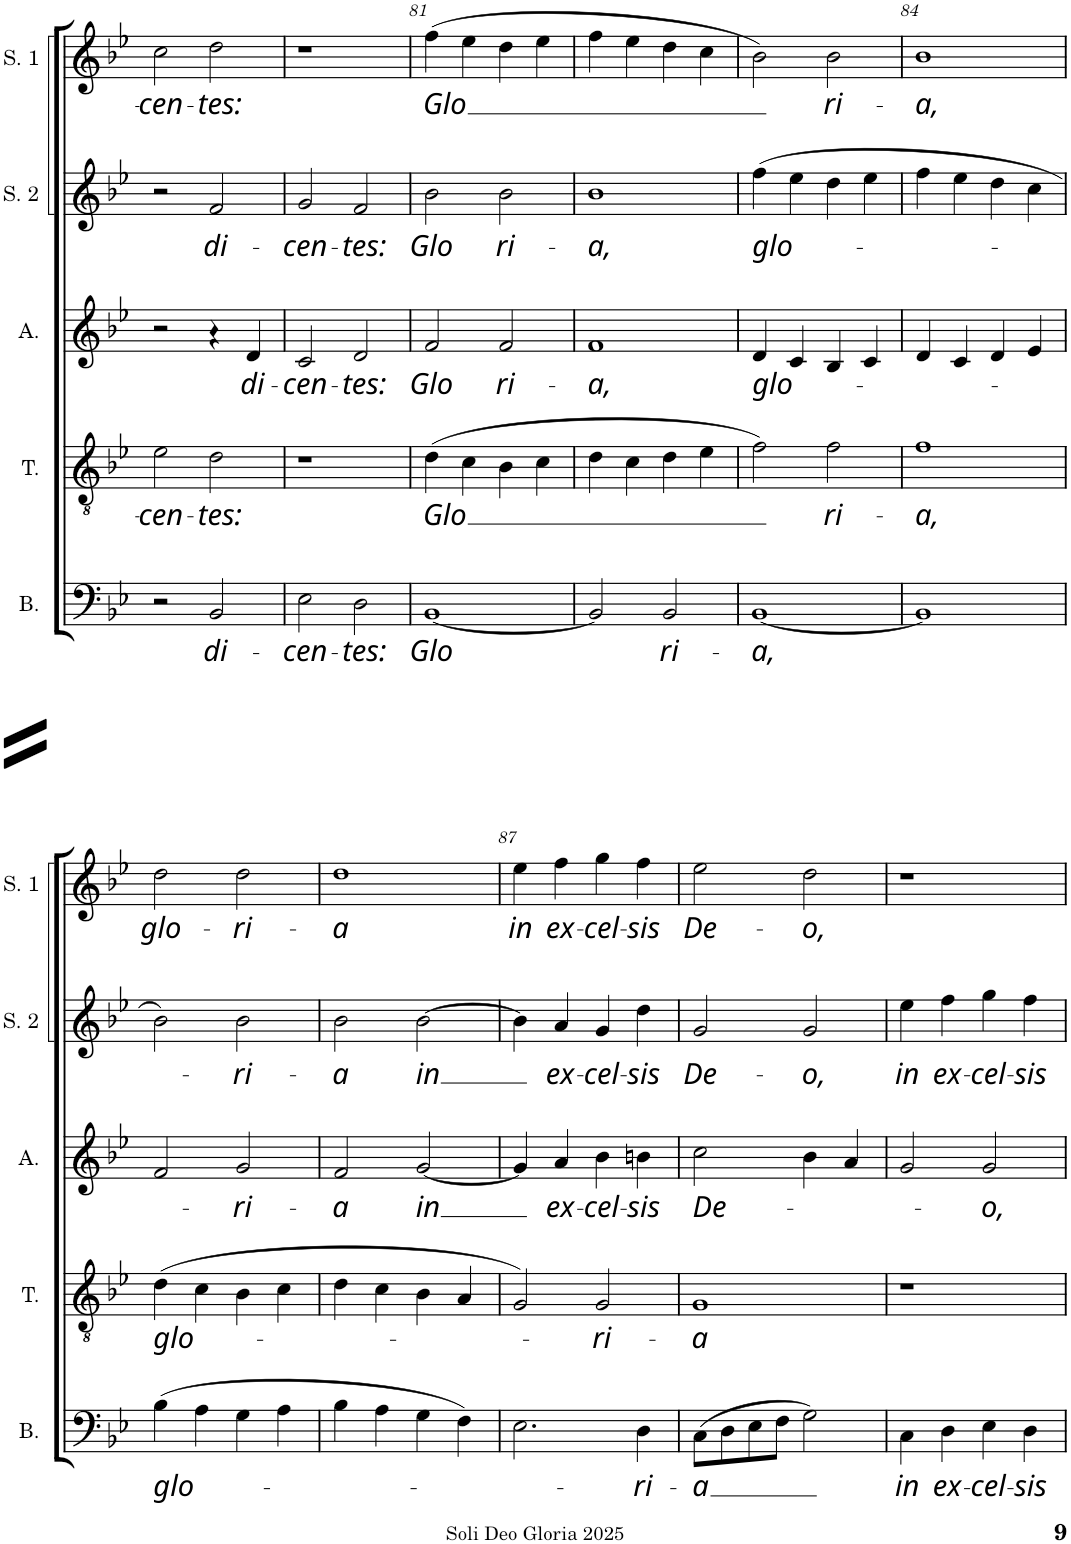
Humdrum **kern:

**kern	**text	**kern	**text	**kern	**text	**kern	**text	**kern	**text
*part5	*part5	*part4	*part4	*part3	*part3	*part2	*part2	*part1	*part1
*staff5	*staff5	*staff4	*staff4	*staff3	*staff3	*staff2	*staff2	*staff1	*staff1
*I"Basse	*	*I"Ténor	*	*I"Alto	*	*I"Soprano 2	*	*I"Soprano 1	*
*I'B.	*	*I'T.	*	*I'A.	*	*I'S. 2	*	*I'S. 1	*
!!LO:PB:g=z
*clefF4	*	*clefGv2	*	*clefG2	*	*clefG2	*	*clefG2	*
*k[b-e-]	*	*k[b-e-]	*	*k[b-e-]	*	*k[b-e-]	*	*k[b-e-]	*
*M2/2	*	*M2/2	*	*M2/2	*	*M2/2	*	*M2/2	*
*met(c|)	*	*met(c|)	*	*met(c|)	*	*met(c|)	*	*met(c|)	*
=79	=79	=79	=79	=79	=79	=79	=79	=79	=79
!	!	!	!LO:LY:b	!	!	!	!	!	!LO:LY:b
2r	.	2e-\	-cen-	2r	.	2r	.	2cc\	-cen-
!	!LO:LY:b	!	!LO:LY:b	!	!	!	!LO:LY:b	!	!LO:LY:b
2BB-/	di-	2d\	-tes:	4ra	.	2f/	di-	2dd\	-tes:
!	!	!	!	!	!LO:LY:b	!	!	!	!
.	.	.	.	4d/	di-	.	.	.	.
=80	=80	=80	=80	=80	=80	=80	=80	=80	=80
!	!LO:LY:b	!	!	!	!LO:LY:b	!	!LO:LY:b	!	!
2E-\	-cen-	1r	.	2c/	-cen-	2g/	-cen-	1r	.
!	!LO:LY:b	!	!	!	!LO:LY:b	!	!LO:LY:b	!	!
2D\	-tes:	.	.	2d/	-tes:	2f/	-tes:	.	.
=81	=81	=81	=81	=81	=81	=81	=81	=81	=81
!	!LO:LY:b	!	!LO:LY:b	!	!LO:LY:b	!	!LO:LY:b	!	!LO:LY:b
[1BB-	Glo	(4d\	Glo	2f/	Glo	2b-\	Glo	(4ff\	Glo
.	.	4c\	.	.	.	.	.	4ee-\	.
!	!	!	!	!	!LO:LY:b	!	!LO:LY:b	!	!
.	.	4B-\	.	2f/	ri-	2b-\	ri-	4dd\	.
.	.	4c\	.	.	.	.	.	4ee-\	.
=82	=82	=82	=82	=82	=82	=82	=82	=82	=82
!	!	!	!	!	!LO:LY:b	!	!LO:LY:b	!	!
2BB-/]	.	4d\	.	1f	-a,	1b-	-a,	4ff\	.
.	.	4c\	.	.	.	.	.	4ee-\	.
!	!LO:LY:b	!	!	!	!	!	!	!	!
2BB-/	ri-	4d\	.	.	.	.	.	4dd\	.
.	.	4e-\	.	.	.	.	.	4cc\	.
=83	=83	=83	=83	=83	=83	=83	=83	=83	=83
!	!LO:LY:b	!	!	!	!LO:LY:b	!	!LO:LY:b	!	!
[1BB-	-a,	2f\)	.	4d/	glo-	(4ff\	glo-	2b-\)	.
.	.	.	.	4c/	.	4ee-\	.	.	.
!	!	!	!LO:LY:b	!	!	!	!	!	!LO:LY:b
.	.	2f\	ri-	4B-/	.	4dd\	.	2b-\	ri-
.	.	.	.	4c/	.	4ee-\	.	.	.
=84	=84	=84	=84	=84	=84	=84	=84	=84	=84
!	!	!	!LO:LY:b	!	!	!	!	!	!LO:LY:b
1BB-]	.	1f	-a,	4d/	.	4ff\	.	1b-	-a,
.	.	.	.	4c/	.	4ee-\	.	.	.
.	.	.	.	4d/	.	4dd\	.	.	.
.	.	.	.	4e-/	.	4cc\	.	.	.
!!LO:LB:g=z
=85	=85	=85	=85	=85	=85	=85	=85	=85	=85
!	!LO:LY:b	!	!LO:LY:b	!	!	!	!	!	!LO:LY:b
(4B-\	glo-	(4d\	glo-	2f/	.	2b-\)	.	2dd\	glo-
4A\	.	4c\	.	.	.	.	.	.	.
!	!	!	!	!	!LO:LY:b	!	!LO:LY:b	!	!LO:LY:b
4G\	.	4B-\	.	2g/	-ri-	2b-\	-ri-	2dd\	-ri-
4A\	.	4c\	.	.	.	.	.	.	.
=86	=86	=86	=86	=86	=86	=86	=86	=86	=86
!	!	!	!	!	!LO:LY:b	!	!LO:LY:b	!	!LO:LY:b
4B-\	.	4d\	.	2f/	-a	2b-\	-a	1dd	-a
4A\	.	4c\	.	.	.	.	.	.	.
!	!	!	!	!	!LO:LY:b	!	!LO:LY:b	!	!
4G\	.	4B-\	.	[<2g/	in	[>2b-\	in	.	.
4F\)	.	4A/	.	.	.	.	.	.	.
=87	=87	=87	=87	=87	=87	=87	=87	=87	=87
!	!	!	!	!	!	!	!	!	!LO:LY:b
2.E-\	.	2G/)	.	4g/]	.	4b-\]	.	4ee-\	in
!	!	!	!	!	!LO:LY:b	!	!LO:LY:b	!	!LO:LY:b
.	.	.	.	4a/	ex-	4a/	ex-	4ff\	ex-
!	!	!	!LO:LY:b	!	!LO:LY:b	!	!LO:LY:b	!	!LO:LY:b
.	.	2G/	-ri-	4b-\	-cel-	4g/	-cel-	4gg\	-cel-
!	!LO:LY:b	!	!	!	!LO:LY:b	!	!LO:LY:b	!	!LO:LY:b
4D\	-ri-	.	.	4bn\	-sis	4dd\	-sis	4ff\	-sis
=88	=88	=88	=88	=88	=88	=88	=88	=88	=88
!	!LO:LY:b	!	!LO:LY:b	!	!LO:LY:b	!	!LO:LY:b	!	!LO:LY:b
(8C\L	-a	1G	-a	2cc\	De-	2g/	De-	2ee-\	De-
8D\	.	.	.	.	.	.	.	.	.
8E-\	.	.	.	.	.	.	.	.	.
8F\J	.	.	.	.	.	.	.	.	.
!	!	!	!	!	!	!	!LO:LY:b	!	!LO:LY:b
2G\)	.	.	.	4b-\	.	2g/	-o,	2dd\	-o,
.	.	.	.	4a/	.	.	.	.	.
=89	=89	=89	=89	=89	=89	=89	=89	=89	=89
!	!LO:LY:b	!	!	!	!	!	!LO:LY:b	!	!
4C\	in	1r	.	2g/	.	4ee-\	in	1r	.
!	!LO:LY:b	!	!	!	!	!	!LO:LY:b	!	!
4D\	ex-	.	.	.	.	4ff\	ex-	.	.
!	!LO:LY:b	!	!	!	!LO:LY:b	!	!LO:LY:b	!	!
4E-\	-cel-	.	.	2g/	-o,	4gg\	-cel-	.	.
!	!LO:LY:b	!	!	!	!	!	!LO:LY:b	!	!
4D\	-sis	.	.	.	.	4ff\	-sis	.	.
=	=	=	=	=	=	=	=	=	=
*-	*-	*-	*-	*-	*-	*-	*-	*-	*-
